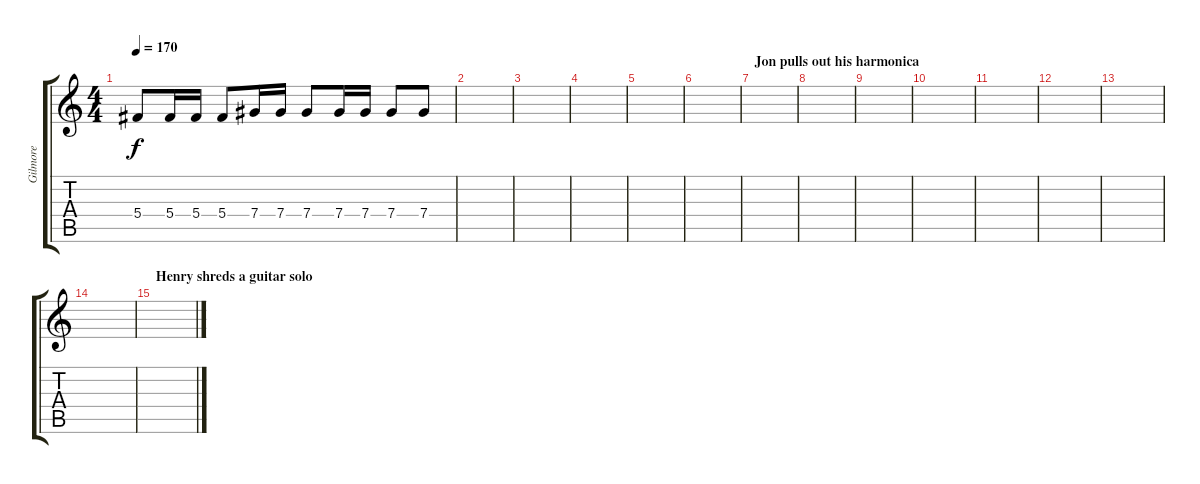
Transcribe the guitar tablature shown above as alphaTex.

\track ("Gilmore" "Gilmore") {instrument acousticguitarsteel}
\staff {score tabs}
\tuning (Eb4 Bb3 Gb3 Db3 Ab2 Db2) {hide}
\ts (4 4)
\tempo 170
\clef g2
\ks c
5.4.8{dy f} 5.4.16 5.4.16 5.4.8 7.4.16 7.4.16 7.4.8 7.4.16 7.4.16 7.4.8 7.4.8 |
|
|
|
|
|
\section ("" "Jon pulls out his harmonica")
|
|
|
|
|
|
|
|
\section ("" "Henry shreds a guitar solo")
